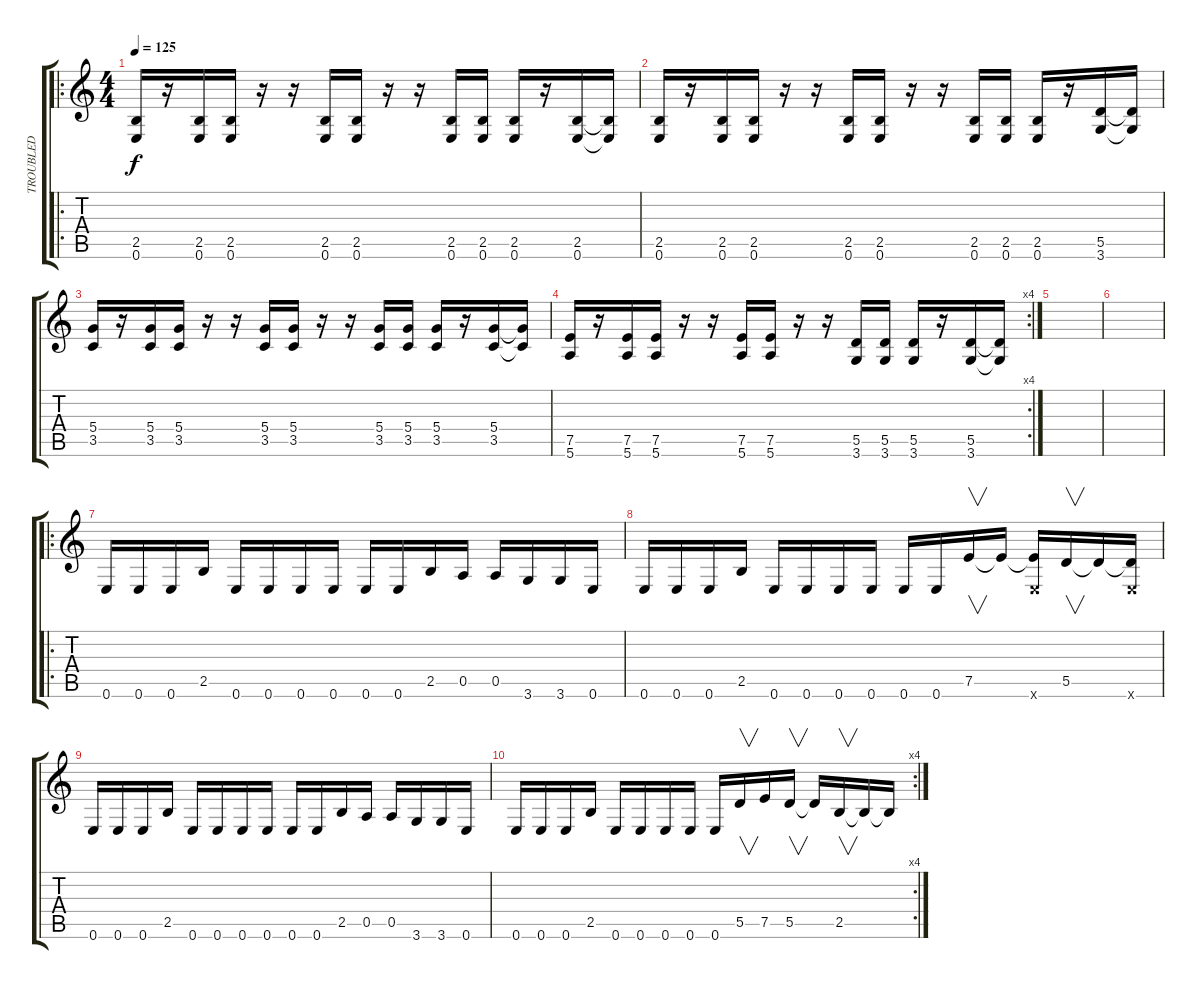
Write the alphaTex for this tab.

\track ("TROUBLED" "TROUBLED") {instrument electricbassfinger}
\staff {score tabs}
\tuning (E4 B3 G3 D3 A2 E2) {hide}
\ro
\ts (4 4)
\tempo 125
\clef g2
\ks c
(2.5 0.6).16{dy f} r.16 (2.5 0.6).16 (2.5 0.6).16 r.16 r.16 (2.5 0.6).16 (2.5 0.6).16 r.16 r.16 (2.5 0.6).16 (2.5 0.6).16 (2.5 0.6).16 r.16 (2.5 0.6).16 (2.5{t} 0.6{t}).16 |
(2.5 0.6).16 r.16 (2.5 0.6).16 (2.5 0.6).16 r.16 r.16 (2.5 0.6).16 (2.5 0.6).16 r.16 r.16 (2.5 0.6).16 (2.5 0.6).16 (2.5 0.6).16 r.16 (5.5 3.6).16 (5.5{t} 3.6{t}).16 |
(5.4 3.5).16 r.16 (5.4 3.5).16 (5.4 3.5).16 r.16 r.16 (5.4 3.5).16 (5.4 3.5).16 r.16 r.16 (5.4 3.5).16 (5.4 3.5).16 (5.4 3.5).16 r.16 (5.4 3.5).16 (5.4{t} 3.5{t}).16 |
\rc 4
(7.5 5.6).16 r.16 (7.5 5.6).16 (7.5 5.6).16 r.16 r.16 (7.5 5.6).16 (7.5 5.6).16 r.16 r.16 (5.5 3.6).16 (5.5 3.6).16 (5.5 3.6).16 r.16 (5.5 3.6).16 (5.5{t} 3.6{t}).16 |
|
|
\ro
0.6.16 0.6.16 0.6.16 2.5.16 0.6.16 0.6.16 0.6.16 0.6.16 0.6.16 0.6.16 2.5.16 0.5.16 0.5.16 3.6.16 3.6.16 0.6.16 |
0.6.16 0.6.16 0.6.16 2.5.16 0.6.16 0.6.16 0.6.16 0.6.16 0.6.16 0.6.16 7.5.16{v} 7.5{t}.16 (7.5{t} 0.6{x}).16 5.5.16{v} 5.5{t}.16 (5.5{t} 0.6{x}).16 |
0.6.16 0.6.16 0.6.16 2.5.16 0.6.16 0.6.16 0.6.16 0.6.16 0.6.16 0.6.16 2.5.16 0.5.16 0.5.16 3.6.16 3.6.16 0.6.16 |
\rc 4
0.6.16 0.6.16 0.6.16 2.5.16 0.6.16 0.6.16 0.6.16 0.6.16 0.6.16 5.5.16{v} 7.5.16 5.5.16{v} 5.5{t}.16 2.5.16{v} 2.5{t}.16 2.5{t}.16
